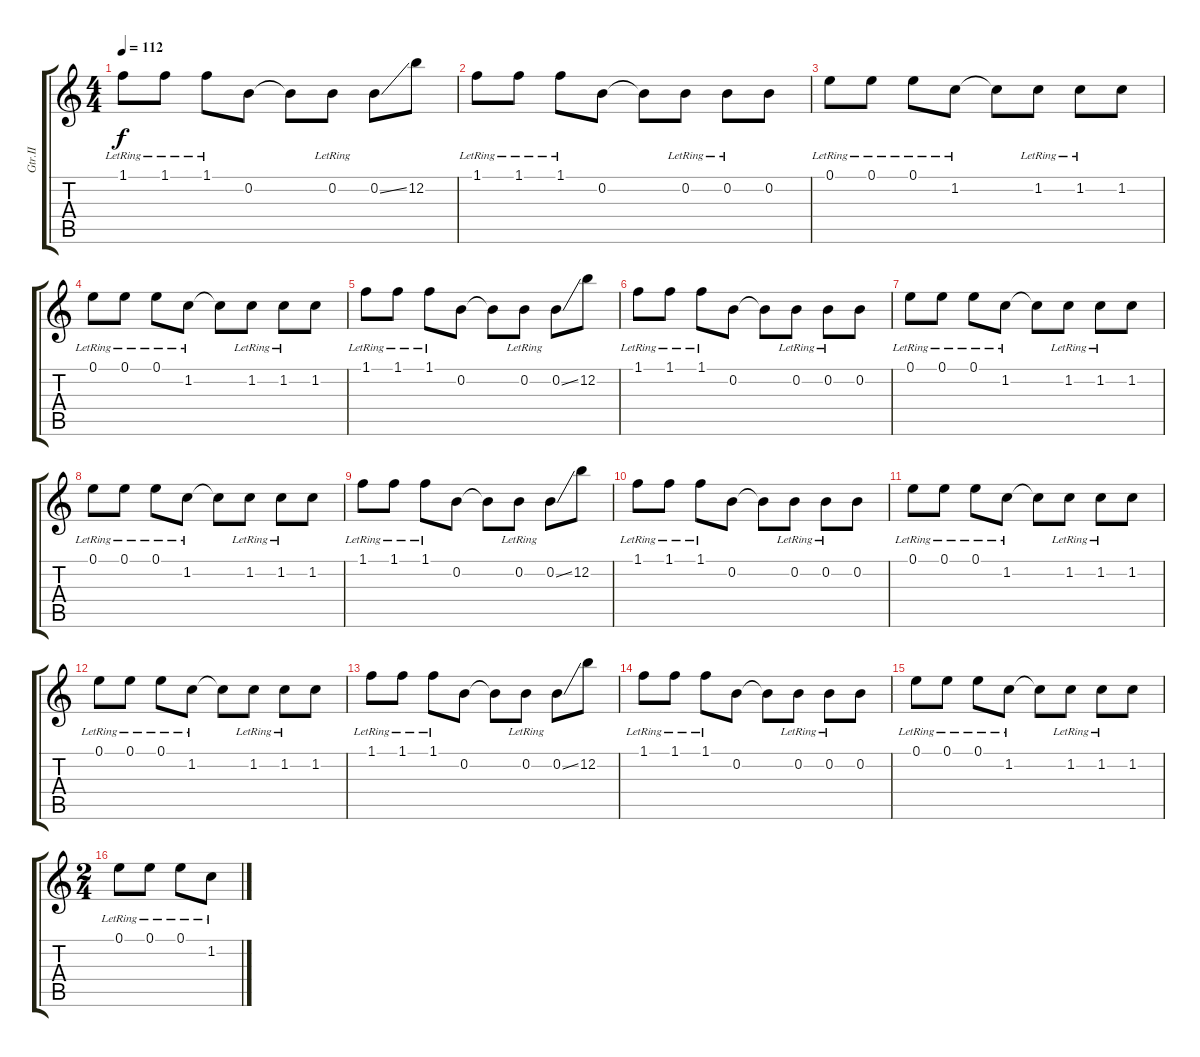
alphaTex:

\track ("Gtr.II" "Gtr.II") {instrument overdrivenguitar}
\staff {score tabs}
\tuning (E4 B3 G3 D3 A2 E2) {hide}
\ts (4 4)
\tempo 112
\clef g2
\ks c
1.1{lr}.8{dy f} 1.1{lr}.8 1.1{lr}.8 0.2.8 0.2{t}.8 0.2{lr}.8 0.2{ss}.8 12.2.8 |
1.1{lr}.8 1.1{lr}.8 1.1{lr}.8 0.2.8 0.2{t}.8 0.2{lr}.8 0.2{lr}.8 0.2.8 |
0.1{lr}.8 0.1{lr}.8 0.1{lr}.8 1.2{lr}.8 1.2{t}.8 1.2{lr}.8 1.2{lr}.8 1.2.8 |
0.1{lr}.8 0.1{lr}.8 0.1{lr}.8 1.2{lr}.8 1.2{t}.8 1.2{lr}.8 1.2{lr}.8 1.2.8 |
1.1{lr}.8 1.1{lr}.8 1.1{lr}.8 0.2.8 0.2{t}.8 0.2{lr}.8 0.2{ss}.8 12.2.8 |
1.1{lr}.8 1.1{lr}.8 1.1{lr}.8 0.2.8 0.2{t}.8 0.2{lr}.8 0.2{lr}.8 0.2.8 |
0.1{lr}.8 0.1{lr}.8 0.1{lr}.8 1.2{lr}.8 1.2{t}.8 1.2{lr}.8 1.2{lr}.8 1.2.8 |
0.1{lr}.8 0.1{lr}.8 0.1{lr}.8 1.2{lr}.8 1.2{t}.8 1.2{lr}.8 1.2{lr}.8 1.2.8 |
1.1{lr}.8 1.1{lr}.8 1.1{lr}.8 0.2.8 0.2{t}.8 0.2{lr}.8 0.2{ss}.8 12.2.8 |
1.1{lr}.8 1.1{lr}.8 1.1{lr}.8 0.2.8 0.2{t}.8 0.2{lr}.8 0.2{lr}.8 0.2.8 |
0.1{lr}.8 0.1{lr}.8 0.1{lr}.8 1.2{lr}.8 1.2{t}.8 1.2{lr}.8 1.2{lr}.8 1.2.8 |
0.1{lr}.8 0.1{lr}.8 0.1{lr}.8 1.2{lr}.8 1.2{t}.8 1.2{lr}.8 1.2{lr}.8 1.2.8 |
1.1{lr}.8 1.1{lr}.8 1.1{lr}.8 0.2.8 0.2{t}.8 0.2{lr}.8 0.2{ss}.8 12.2.8 |
1.1{lr}.8 1.1{lr}.8 1.1{lr}.8 0.2.8 0.2{t}.8 0.2{lr}.8 0.2{lr}.8 0.2.8 |
0.1{lr}.8 0.1{lr}.8 0.1{lr}.8 1.2{lr}.8 1.2{t}.8 1.2{lr}.8 1.2{lr}.8 1.2.8 |
\ts (2 4)
0.1{lr}.8 0.1{lr}.8 0.1{lr}.8 1.2{lr}.8
